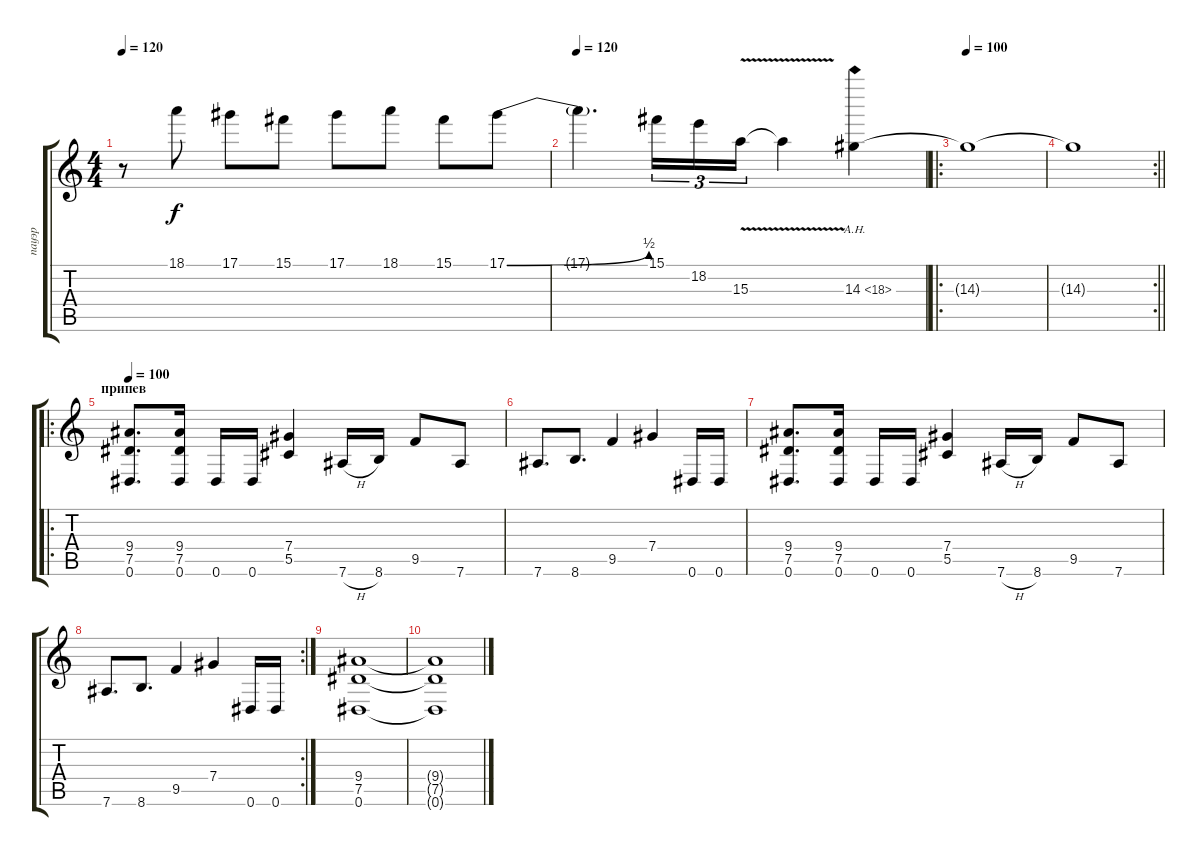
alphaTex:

\track ("пауэр" "пауэр") {instrument distortionguitar}
\staff {score tabs}
\tuning (Eb4 Bb3 Gb3 Db3 Ab2 Eb2) {hide}
\ts (4 4)
\tempo 120
\clef g2
\ks c
r.8{dy f} 18.1.8 17.1.8 15.1.8 17.1.8 18.1.8 15.1.8 17.1{be (bend 0 0 60 2)}.8 |
\tempo 120
17.1{t}.4{d} 15.1.16{tu (3 2)} 18.2.16{tu (3 2)} 15.3{v}.16{tu (3 2)} 15.3{t}.4 14.3{ah 4}.4 |
\ro
\tempo 100
14.3{t}.1 |
\rc 2
\barLineRight lightlight
14.3{t}.1 |
\ro
\section ("" "припев")
\tempo 100
(9.4 7.5 0.6).8{d instrument distortionguitar} (9.4 7.5 0.6).16 0.6.16 0.6.16 (7.4 5.5).4 7.6{h}.16 8.6.16 9.5.8 7.6.8 |
7.6.8{d} 8.6.8{d} 9.5.4 7.4.4 0.6.16 0.6.16 |
(9.4 7.5 0.6).8{d} (9.4 7.5 0.6).16 0.6.16 0.6.16 (7.4 5.5).4 7.6{h}.16 8.6.16 9.5.8 7.6.8 |
\rc 2
7.6.8{d} 8.6.8{d} 9.5.4 7.4.4 0.6.16 0.6.16 |
(9.4 7.5 0.6).1 |
(9.4{t} 7.5{t} 0.6{t}).1
